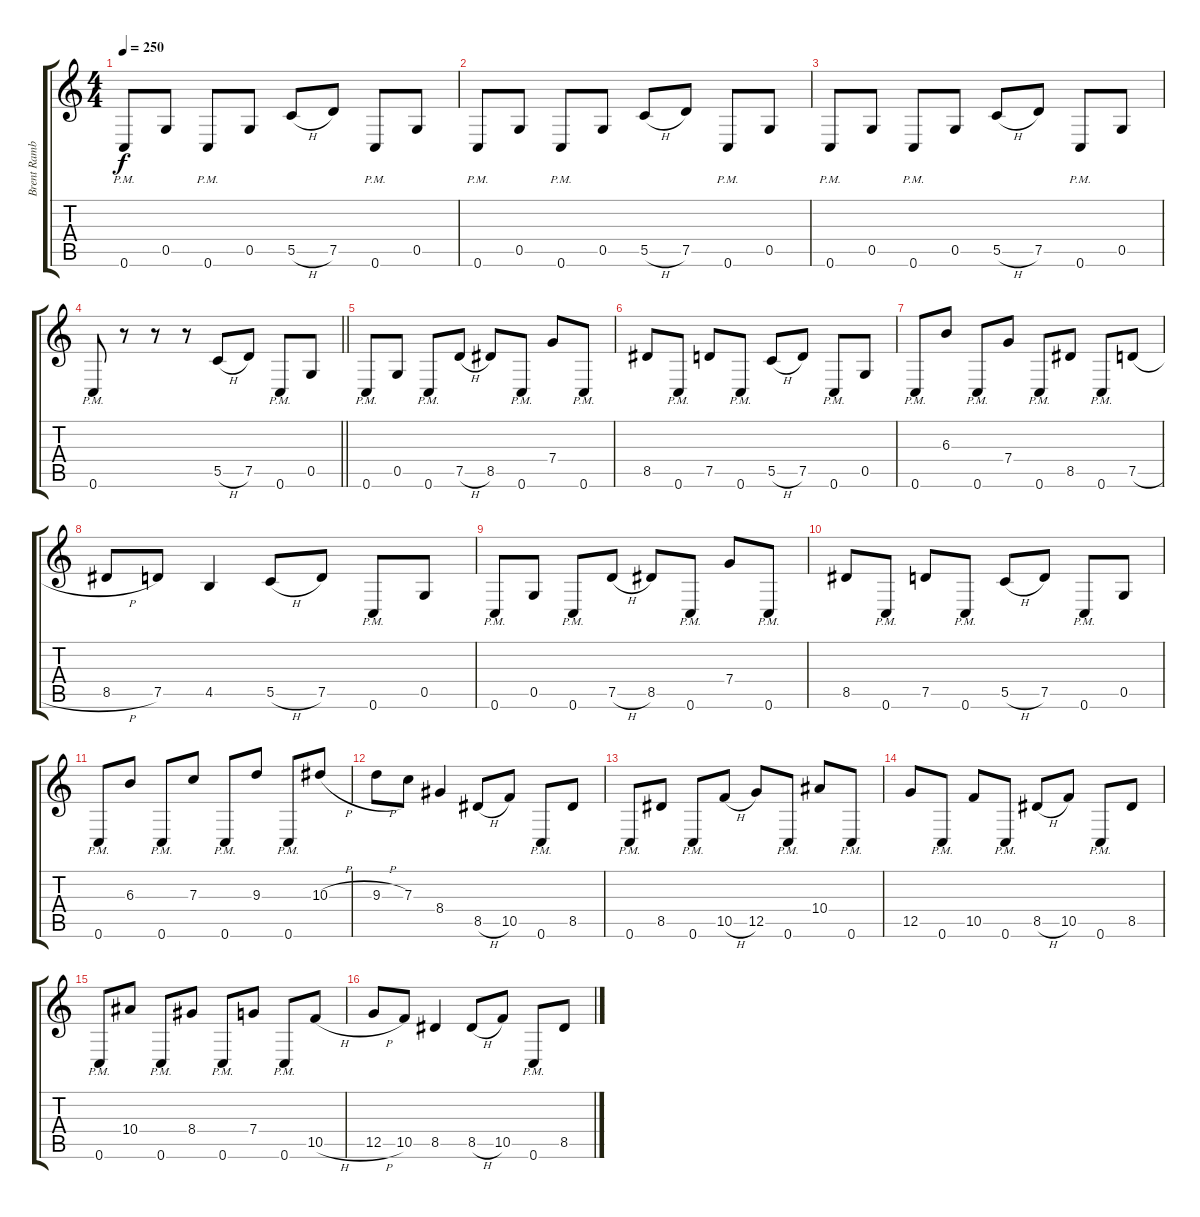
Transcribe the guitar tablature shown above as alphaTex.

\track ("Brent Rambler (Guitar 2)" "Brent Ramb") {instrument distortionguitar}
\staff {score tabs}
\tuning (D4 A3 F3 C3 G2 C2) {hide}
\ts (4 4)
\tempo 250
\clef g2
\ks c
0.6{pm}.8{dy f} 0.5.8 0.6{pm}.8 0.5.8 5.5{h}.8 7.5.8 0.6{pm}.8 0.5.8 |
0.6{pm}.8 0.5.8 0.6{pm}.8 0.5.8 5.5{h}.8 7.5.8 0.6{pm}.8 0.5.8 |
0.6{pm}.8 0.5.8 0.6{pm}.8 0.5.8 5.5{h}.8 7.5.8 0.6{pm}.8 0.5.8 |
\barLineRight lightlight
0.6{pm}.8 r.8 r.8 r.8 5.5{h}.8 7.5.8 0.6{pm}.8 0.5.8 |
0.6{pm}.8 0.5.8 0.6{pm}.8 7.5{h}.8 8.5.8 0.6{pm}.8 7.4.8 0.6{pm}.8 |
8.5.8 0.6{pm}.8 7.5.8 0.6{pm}.8 5.5{h}.8 7.5.8 0.6{pm}.8 0.5.8 |
0.6{pm}.8 6.3.8 0.6{pm}.8 7.4.8 0.6{pm}.8 8.5.8 0.6{pm}.8 7.5{h}.8 |
8.5{h}.8 7.5.8 4.5.4 5.5{h}.8 7.5.8 0.6{pm}.8 0.5.8 |
0.6{pm}.8 0.5.8 0.6{pm}.8 7.5{h}.8 8.5.8 0.6{pm}.8 7.4.8 0.6{pm}.8 |
8.5.8 0.6{pm}.8 7.5.8 0.6{pm}.8 5.5{h}.8 7.5.8 0.6{pm}.8 0.5.8 |
0.6{pm}.8 6.3.8 0.6{pm}.8 7.3.8 0.6{pm}.8 9.3.8 0.6{pm}.8 10.3{h}.8 |
9.3{h}.8 7.3.8 8.4.4 8.5{h}.8 10.5.8 0.6{pm}.8 8.5.8 |
0.6{pm}.8 8.5.8 0.6{pm}.8 10.5{h}.8 12.5.8 0.6{pm}.8 10.4.8 0.6{pm}.8 |
12.5.8 0.6{pm}.8 10.5.8 0.6{pm}.8 8.5{h}.8 10.5.8 0.6{pm}.8 8.5.8 |
0.6{pm}.8 10.4.8 0.6{pm}.8 8.4.8 0.6{pm}.8 7.4.8 0.6{pm}.8 10.5{h}.8 |
12.5{h}.8 10.5.8 8.5.4 8.5{h}.8 10.5.8 0.6{pm}.8 8.5.8
